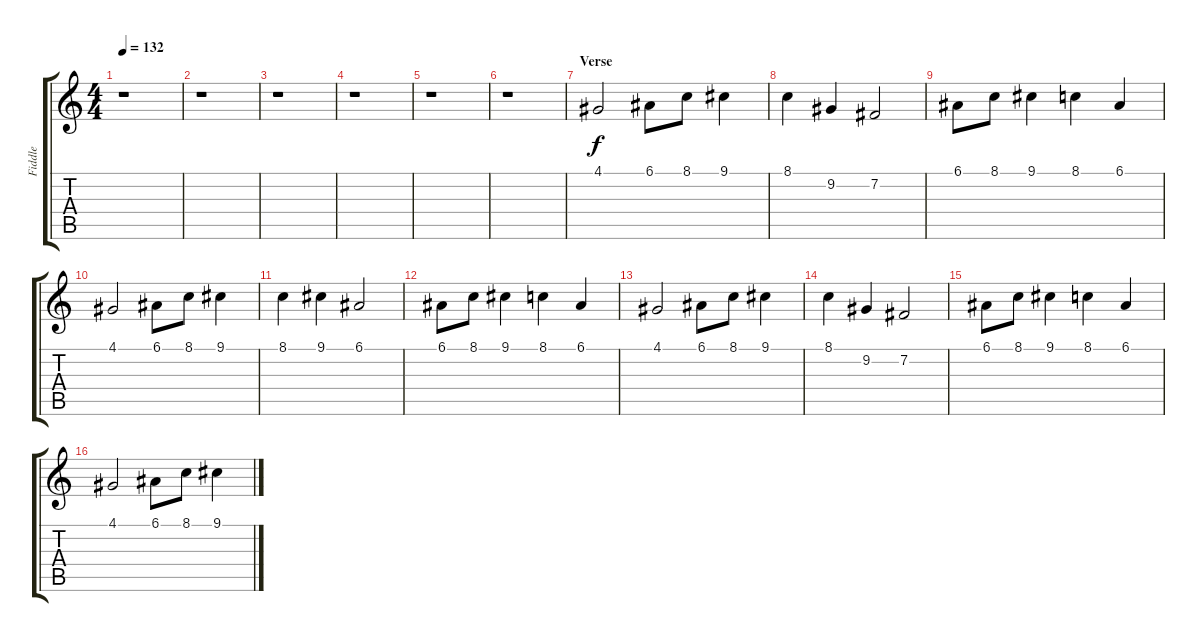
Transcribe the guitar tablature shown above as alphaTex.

\track ("Fiddle" "Fiddle") {instrument fiddle}
\staff {score tabs}
\tuning (E4 B3 G3 D3 A2 E2) {hide}
\ts (4 4)
\tempo 132
\clef g2
\ks c
r.1{dy f instrument fiddle} |
r.1 |
r.1 |
r.1 |
r.1 |
r.1 |
\section ("" "Verse")
4.1.2 6.1.8 8.1.8 9.1.4 |
8.1.4 9.2.4 7.2.2 |
6.1.8 8.1.8 9.1.4 8.1.4 6.1.4 |
4.1.2 6.1.8 8.1.8 9.1.4 |
8.1.4 9.1.4 6.1.2 |
6.1.8 8.1.8 9.1.4 8.1.4 6.1.4 |
4.1.2 6.1.8 8.1.8 9.1.4 |
8.1.4 9.2.4 7.2.2 |
6.1.8 8.1.8 9.1.4 8.1.4 6.1.4 |
4.1.2 6.1.8 8.1.8 9.1.4
